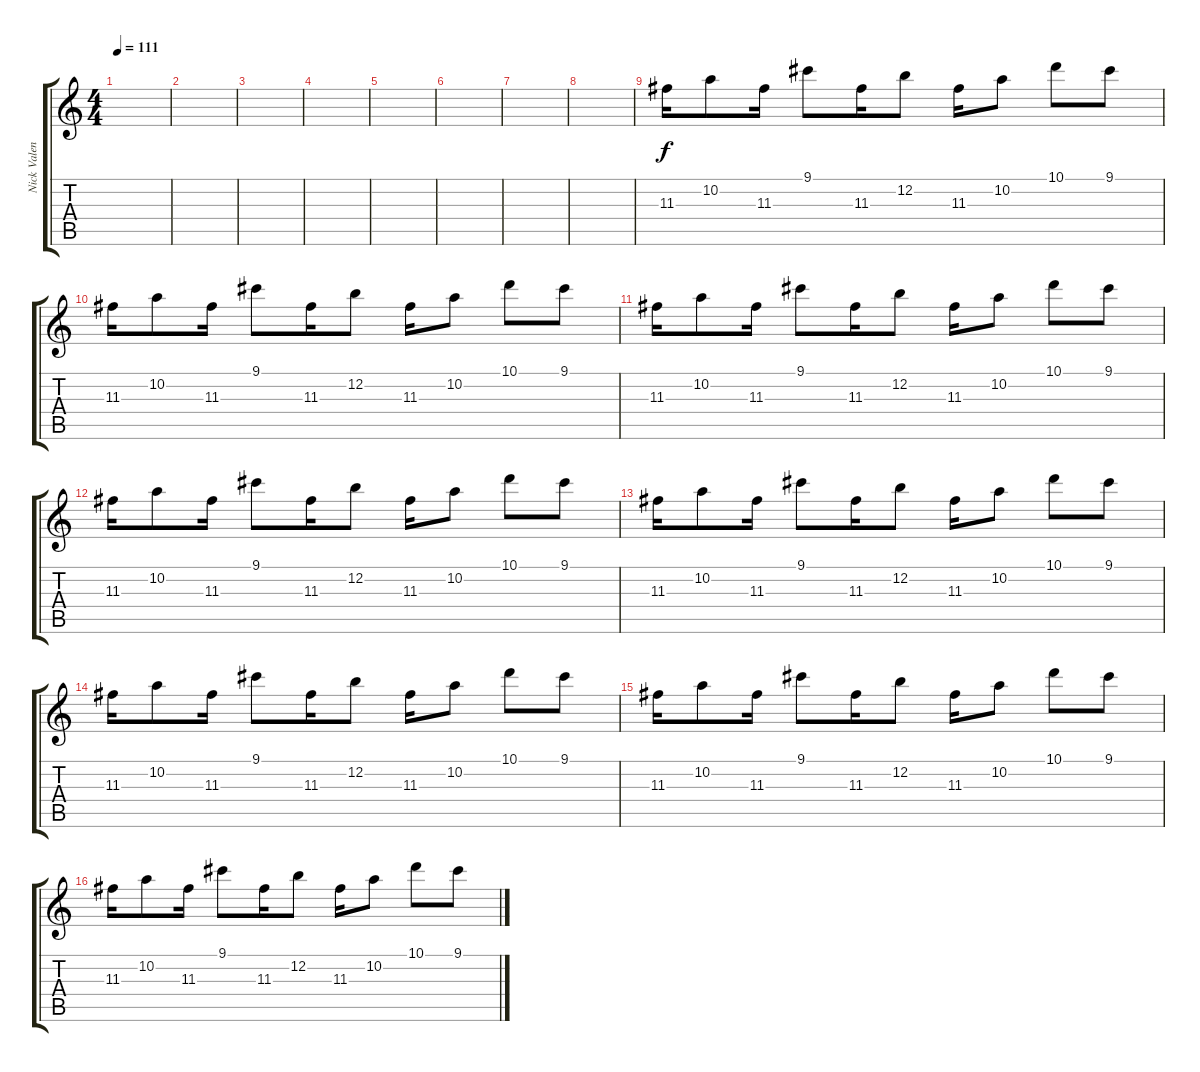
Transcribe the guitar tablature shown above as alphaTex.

\track ("Nick Valensi" "Nick Valen") {instrument overdrivenguitar}
\staff {score tabs}
\tuning (E4 B3 G3 D3 A2 E2) {hide}
\ts (4 4)
\tempo 111
\clef g2
\ks c
|
|
|
|
|
|
|
|
11.3.16 10.2.8 11.3.16 9.1.8 11.3.16 12.2.8 11.3.16 10.2.8 10.1.8 9.1.8 |
11.3.16 10.2.8 11.3.16 9.1.8 11.3.16 12.2.8 11.3.16 10.2.8 10.1.8 9.1.8 |
11.3.16 10.2.8 11.3.16 9.1.8 11.3.16 12.2.8 11.3.16 10.2.8 10.1.8 9.1.8 |
11.3.16 10.2.8 11.3.16 9.1.8 11.3.16 12.2.8 11.3.16 10.2.8 10.1.8 9.1.8 |
11.3.16 10.2.8 11.3.16 9.1.8 11.3.16 12.2.8 11.3.16 10.2.8 10.1.8 9.1.8 |
11.3.16 10.2.8 11.3.16 9.1.8 11.3.16 12.2.8 11.3.16 10.2.8 10.1.8 9.1.8 |
11.3.16 10.2.8 11.3.16 9.1.8 11.3.16 12.2.8 11.3.16 10.2.8 10.1.8 9.1.8 |
11.3.16 10.2.8 11.3.16 9.1.8 11.3.16 12.2.8 11.3.16 10.2.8 10.1.8 9.1.8
